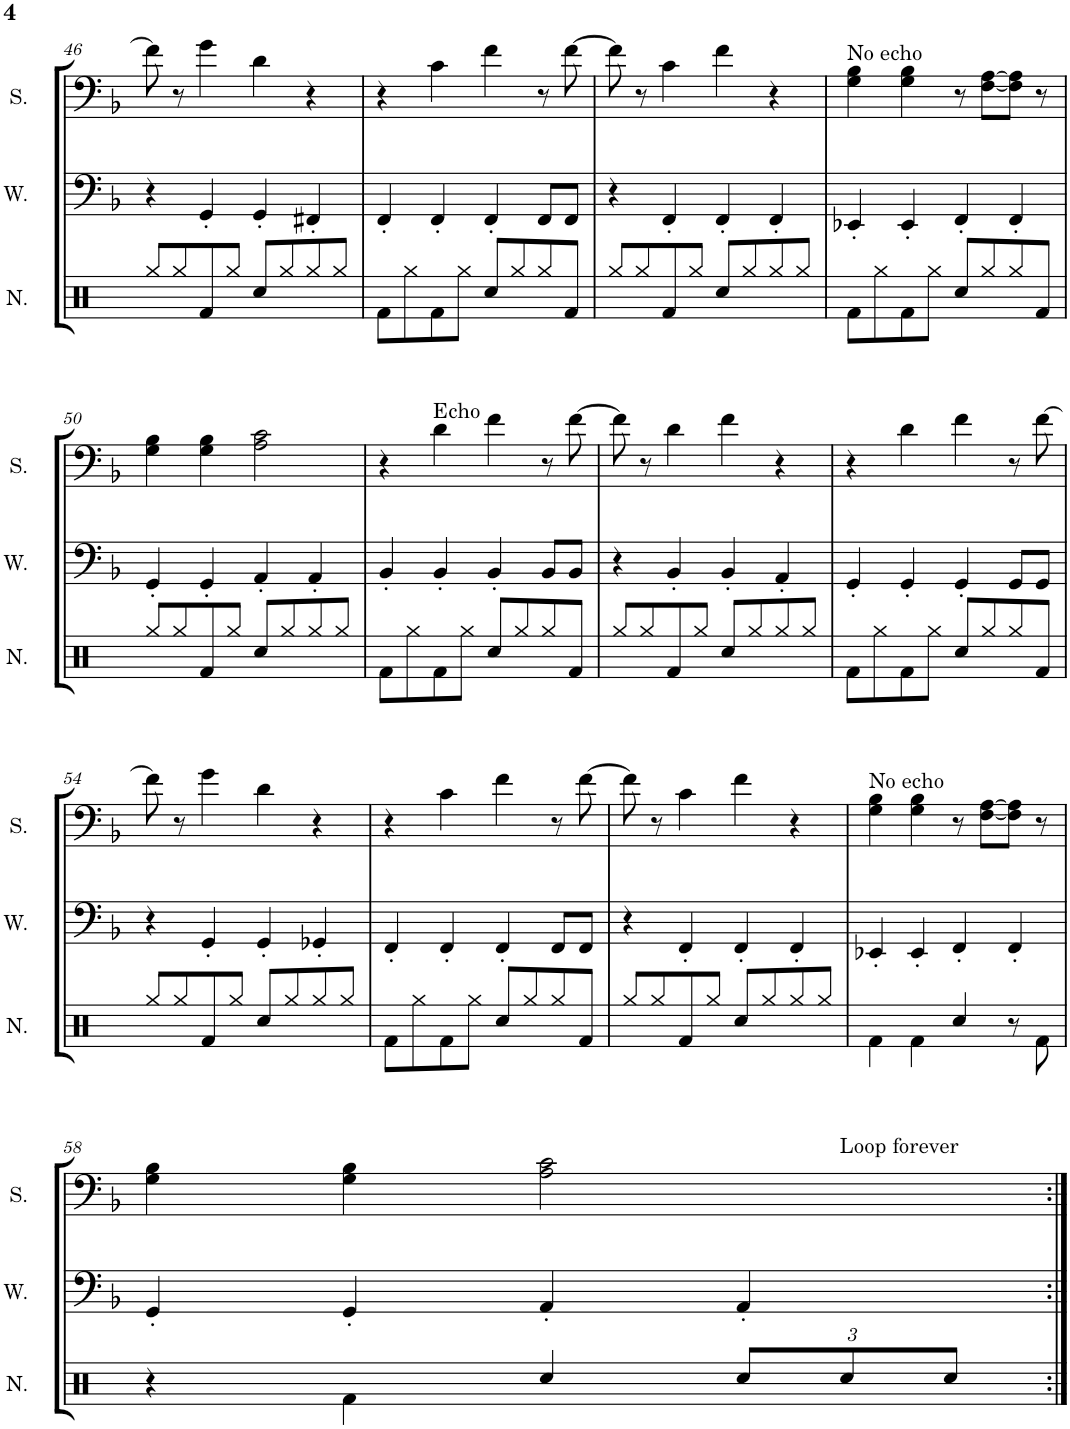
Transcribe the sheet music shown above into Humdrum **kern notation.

**kern	**kern	**kern	**kern
*part4	*part3	*part2	*part1
*staff4	*staff3	*staff2	*staff1
*I"Noise	*I"Wave	*I"Square Synthesizer	*I"Square
*I'N.	*I'W.	*	*I'S.
!!LO:PB:g=z
*clefX	*clefF4	*clefF4	*clefF4
*k[]	*k[b-]	*k[b-]	*k[b-]
*M2/2	*M2/2	*M2/2	*M2/2
*met(c|)	*met(c|)	*met(c|)	*met(c|)
*	*	*Xbrackettup	*
=46	=46	=46	=46
8Rgg/L	4r	48r	8f\]
.	.	12r	.
.	.	[48f\KLL	.
8Rgg/	.	24.f\JJ_	8r
.	.	6f]	.
8Rf/	4GG'/	.	4g\
.	.	12r	.
8Rgg/J	.	.	.
.	.	4g	.
8Rcc/L	4GG'/	.	4d\
8Rgg/	.	.	.
.	.	4d	.
8Rgg/	4FF#X'/	.	4r
8Rgg/J	.	.	.
.	.	16r	.
=47	=47	=47	=47
8Rf\L	4FF'/	4r	4r
8Rgg\	.	.	.
8Rf\	4FF'/	8r	4c\
8Rgg\J	.	16r	.
.	.	4c	.
8Rcc/L	4FF'/	.	4f\
8Rgg/	.	.	.
.	.	4f	.
8Rgg/	8FF/L	.	8r
8Rf/J	8FF/J	.	[8f\
.	.	16r	.
=48	=48	=48	=48
8Rgg/L	4r	48r	8f\]
.	.	12r	.
.	.	[48f\KLL	.
8Rgg/	.	24.f\JJ_	8r
.	.	6f]	.
8Rf/	4FF'/	.	4c\
.	.	12r	.
8Rgg/J	.	.	.
.	.	4c	.
8Rcc/L	4FF'/	.	4f\
8Rgg/	.	.	.
.	.	4f	.
8Rgg/	4FF'/	.	4r
8Rgg/J	.	.	.
.	.	16r	.
=49	=49	=49	=49
!	!	!	!LO:TX:a:t=No echo
8Rf\L	4EE-X'/	1r	4G\ 4B-\
8Rgg\	.	.	.
8Rf\	4EE-'/	.	4G\ 4B-\
8Rgg\J	.	.	.
8Rcc/L	4FF'/	.	8r
8Rgg/	.	.	[8F\ [8A\L
8Rgg/	4FF'/	.	8F\] 8A\]J
8Rf/J	.	.	8r
!!LO:LB:g=z
=50	=50	=50	=50
8Rgg/L	4GG'/	1r	4G\ 4B-\
8Rgg/	.	.	.
8Rf/	4GG'/	.	4G\ 4B-\
8Rgg/J	.	.	.
8Rcc/L	4AA'/	.	2A\ 2c\
8Rgg/	.	.	.
8Rgg/	4AA'/	.	.
8Rgg/J	.	.	.
=51	=51	=51	=51
8Rf\L	4BB-'/	4r	4r
8Rgg\	.	.	.
!	!	!	!LO:TX:a:t=Echo
8Rf\	4BB-'/	8r	4d\
8Rgg\J	.	16r	.
.	.	4d	.
8Rcc/L	4BB-'/	.	4f\
8Rgg/	.	.	.
.	.	4f	.
8Rgg/	8BB-/L	.	8r
8Rf/J	8BB-/J	.	[8f\
.	.	16r	.
=52	=52	=52	=52
8Rgg/L	4r	48r	8f\]
.	.	12r	.
.	.	[48f\KLL	.
8Rgg/	.	24.f\JJ_	8r
.	.	6f]	.
8Rf/	4BB-'/	.	4d\
.	.	12r	.
8Rgg/J	.	.	.
.	.	4d	.
8Rcc/L	4BB-'/	.	4f\
8Rgg/	.	.	.
.	.	4f	.
8Rgg/	4AA'/	.	4r
8Rgg/J	.	.	.
.	.	16r	.
=53	=53	=53	=53
8Rf\L	4GG'/	4r	4r
8Rgg\	.	.	.
8Rf\	4GG'/	8r	4d\
8Rgg\J	.	16r	.
.	.	4d	.
8Rcc/L	4GG'/	.	4f\
8Rgg/	.	.	.
.	.	4f	.
8Rgg/	8GG/L	.	8r
8Rf/J	8GG/J	.	[8f\
.	.	16r	.
!!LO:LB:g=z
=54	=54	=54	=54
8Rgg/L	4r	48r	8f\]
.	.	12r	.
.	.	[48f\KLL	.
8Rgg/	.	24.f\JJ_	8r
.	.	6f]	.
8Rf/	4GG'/	.	4g\
.	.	12r	.
8Rgg/J	.	.	.
.	.	4g	.
8Rcc/L	4GG'/	.	4d\
8Rgg/	.	.	.
.	.	4d	.
8Rgg/	4GG-X'/	.	4r
8Rgg/J	.	.	.
.	.	16r	.
=55	=55	=55	=55
8Rf\L	4FF'/	4r	4r
8Rgg\	.	.	.
8Rf\	4FF'/	8r	4c\
8Rgg\J	.	16r	.
.	.	4c	.
8Rcc/L	4FF'/	.	4f\
8Rgg/	.	.	.
.	.	4f	.
8Rgg/	8FF/L	.	8r
8Rf/J	8FF/J	.	[8f\
.	.	16r	.
=56	=56	=56	=56
8Rgg/L	4r	48r	8f\]
.	.	12r	.
.	.	[48f\KLL	.
8Rgg/	.	24.f\JJ_	8r
.	.	6f]	.
8Rf/	4FF'/	.	4c\
.	.	12r	.
8Rgg/J	.	.	.
.	.	4c	.
8Rcc/L	4FF'/	.	4f\
8Rgg/	.	.	.
.	.	4f	.
8Rgg/	4FF'/	.	4r
8Rgg/J	.	.	.
.	.	16r	.
=57	=57	=57	=57
!	!	!	!LO:TX:a:t=No echo
4Rf\	4EE-X'/	1r	4G\ 4B-\
4Rf\	4EE-'/	.	4G\ 4B-\
4Rcc/	4FF'/	.	8r
.	.	.	[8F\ [8A\L
8r	4FF'/	.	8F\] 8A\]J
8Rf\	.	.	8r
!!LO:LB:g=z
=58	=58	=58	=58
*	*	*	*^
4r	4GG'/	1r	4G\ 4B-\	3%2ryy
4Rf\	4GG'/	.	4G\ 4B-\	.
4Rcc/	4AA'/	.	2A\ 2c\	.
.	.	.	.	6ryy
*Xbrackettup	*	*	*	*
12Rcc/L	4AA'/	.	.	.
!	!	!	!	!LO:TX:a:t=Loop forever
12Rcc/	.	.	.	6ryy
12Rcc/J	.	.	.	.
*	*	*	*v	*v
=:|!	=:|!	=:|!	=:|!
*-	*-	*-	*-
